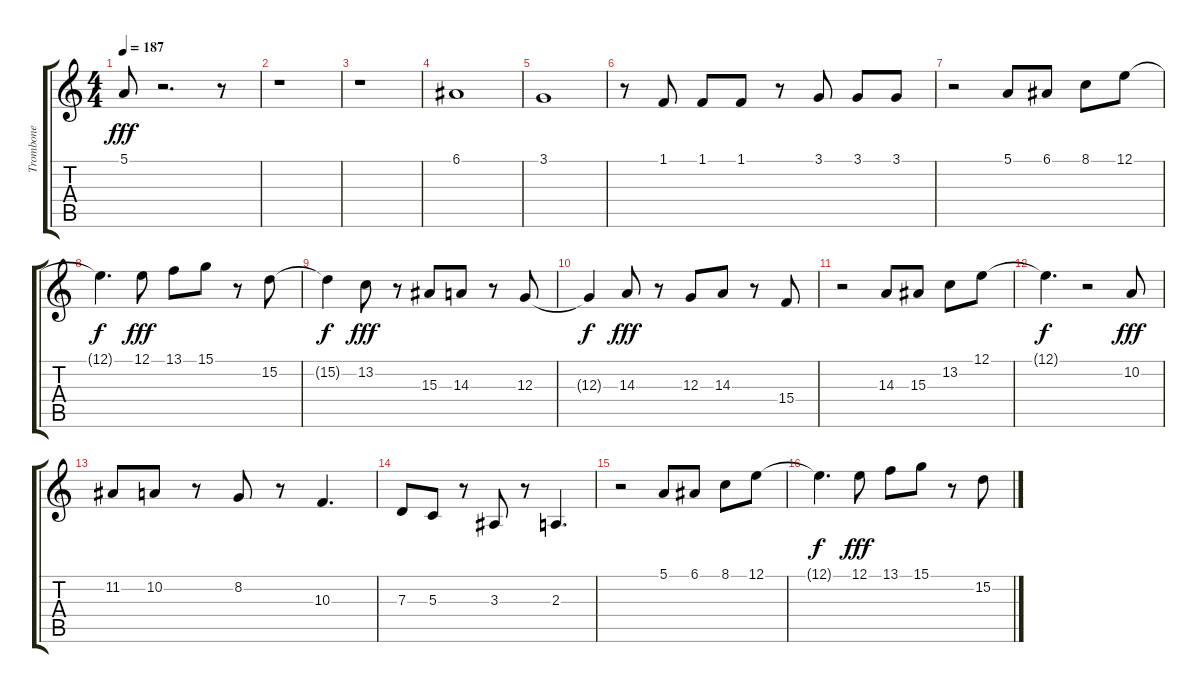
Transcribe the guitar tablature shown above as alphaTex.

\track ("Trombone" "Trombone") {instrument trombone}
\staff {score tabs}
\tuning (E4 B3 G3 D3 A2 E2) {hide}
\ts (4 4)
\tempo 187
\clef g2
\ks c
5.1.8{dy fff} r.2{d} r.8 |
r.1 |
r.1 |
6.1.1 |
3.1.1 |
r.8 1.1.8 1.1.8 1.1.8 r.8 3.1.8 3.1.8 3.1.8 |
r.2 5.1.8 6.1.8 8.1.8 12.1.8 |
12.1{t}.4{d dy f} 12.1.8{dy fff} 13.1.8 15.1.8 r.8 15.2.8 |
15.2{t}.4{dy f} 13.2.8{dy fff} r.8 15.3.8 14.3.8 r.8 12.3.8 |
12.3{t}.4{dy f} 14.3.8{dy fff} r.8 12.3.8 14.3.8 r.8 15.4.8 |
r.2 14.3.8 15.3.8 13.2.8 12.1.8 |
12.1{t}.4{d dy f} r.2 10.2.8{dy fff} |
11.2.8 10.2.8 r.8 8.2.8 r.8 10.3.4{d} |
7.3.8 5.3.8 r.8 3.3.8 r.8 2.3.4{d} |
r.2 5.1.8 6.1.8 8.1.8 12.1.8 |
12.1{t}.4{d dy f} 12.1.8{dy fff} 13.1.8 15.1.8 r.8 15.2.8
